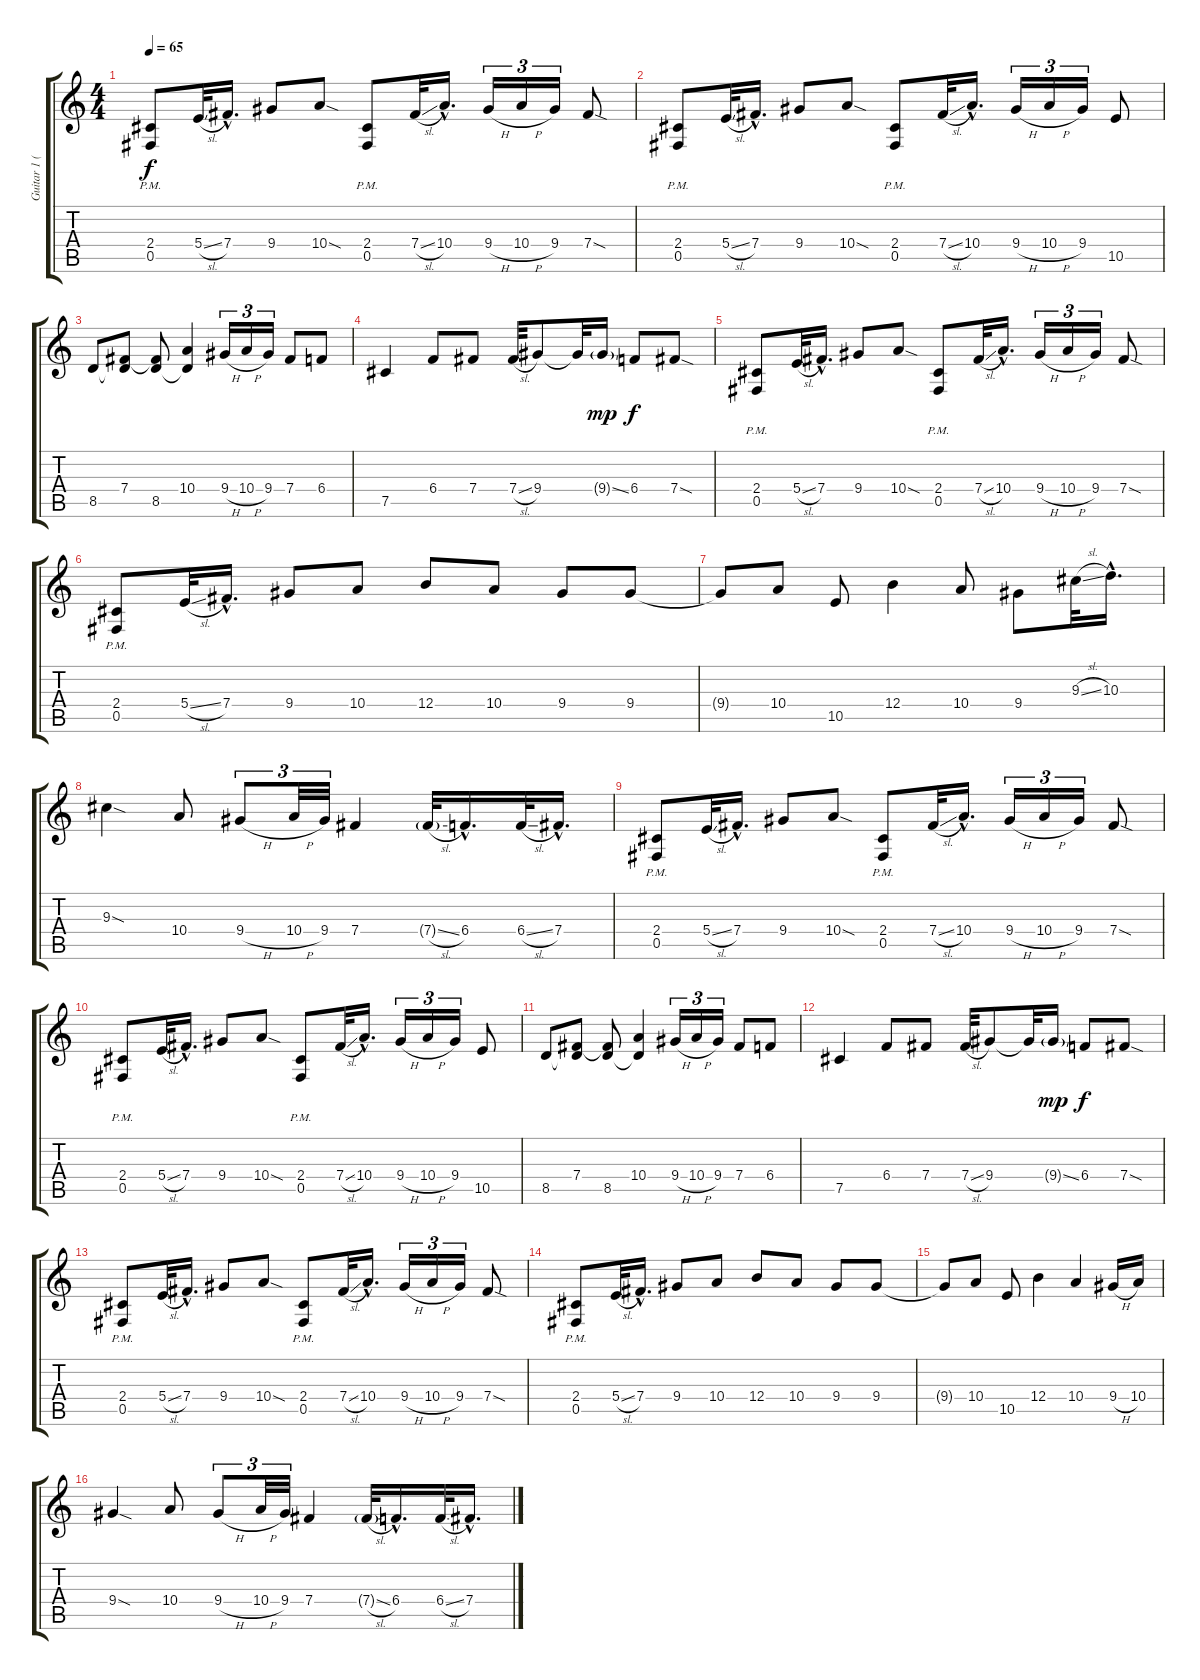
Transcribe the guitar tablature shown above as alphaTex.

\track ("Guitar 1 (Distortion)" "Guitar 1 (") {instrument distortionguitar}
\staff {score tabs}
\tuning (Db4 Ab3 E3 B2 Gb2 Db2) {hide}
\ts (4 4)
\tempo 65
\clef g2
\ks c
(2.4{pm} 0.5{pm}).8{dy f} 5.4{sl}.32 7.4{hac}.16{d} 9.4.8 10.4{sod}.8 (2.4{pm} 0.5{pm}).8 7.4{sl}.32 10.4{hac}.16{d} 9.4{h}.16{tu (3 2)} 10.4{h}.16{tu (3 2)} 9.4.16{tu (3 2)} 7.4{sod}.8 |
(2.4{pm} 0.5{pm}).8 5.4{sl}.32 7.4{hac}.16{d} 9.4.8 10.4{sod}.8 (2.4{pm} 0.5{pm}).8 7.4{sl}.32 10.4{hac}.16{d} 9.4{h}.16{tu (3 2)} 10.4{h}.16{tu (3 2)} 9.4.16{tu (3 2)} 10.5.8 |
8.5.8 (7.4 8.5{t}).8 (7.4{t} 8.5).8 (10.4 8.5{t}).4 9.4{h}.16{tu (3 2)} 10.4{h}.16{tu (3 2)} 9.4.16{tu (3 2)} 7.4.8 6.4.8 |
7.5.4 6.4.8 7.4.8 7.4{sl}.32 9.4.8 9.4{t}.32 9.4{ss g}.16{dy mp} 6.4.8{dy f} 7.4{sod}.8 |
(2.4{pm} 0.5{pm}).8 5.4{sl}.32 7.4{hac}.16{d} 9.4.8 10.4{sod}.8 (2.4{pm} 0.5{pm}).8 7.4{sl}.32 10.4{hac}.16{d} 9.4{h}.16{tu (3 2)} 10.4{h}.16{tu (3 2)} 9.4.16{tu (3 2)} 7.4{sod}.8 |
(2.4{pm} 0.5{pm}).8 5.4{sl}.32 7.4{hac}.16{d} 9.4.8 10.4.8 12.4.8 10.4.8 9.4.8 9.4.8 |
9.4{t}.8 10.4.8 10.5.8 12.4.4 10.4.8 9.4.8 9.3{sl}.32 10.3{hac}.16{d} |
9.3{sod}.4 10.4.8 9.4{h}.8{tu (3 2)} 10.4{h}.32{tu (3 2)} 9.4.32{tu (3 2)} 7.4.4 7.4{sl g}.32 6.4{hac}.16{d} 6.4{sl}.32 7.4{hac}.16{d} |
(2.4{pm} 0.5{pm}).8 5.4{sl}.32 7.4{hac}.16{d} 9.4.8 10.4{sod}.8 (2.4{pm} 0.5{pm}).8 7.4{sl}.32 10.4{hac}.16{d} 9.4{h}.16{tu (3 2)} 10.4{h}.16{tu (3 2)} 9.4.16{tu (3 2)} 7.4{sod}.8 |
(2.4{pm} 0.5{pm}).8 5.4{sl}.32 7.4{hac}.16{d} 9.4.8 10.4{sod}.8 (2.4{pm} 0.5{pm}).8 7.4{sl}.32 10.4{hac}.16{d} 9.4{h}.16{tu (3 2)} 10.4{h}.16{tu (3 2)} 9.4.16{tu (3 2)} 10.5.8 |
8.5.8 (7.4 8.5{t}).8 (7.4{t} 8.5).8 (10.4 8.5{t}).4 9.4{h}.16{tu (3 2)} 10.4{h}.16{tu (3 2)} 9.4.16{tu (3 2)} 7.4.8 6.4.8 |
7.5.4 6.4.8 7.4.8 7.4{sl}.32 9.4.8 9.4{t}.32 9.4{ss g}.16{dy mp} 6.4.8{dy f} 7.4{sod}.8 |
(2.4{pm} 0.5{pm}).8 5.4{sl}.32 7.4{hac}.16{d} 9.4.8 10.4{sod}.8 (2.4{pm} 0.5{pm}).8 7.4{sl}.32 10.4{hac}.16{d} 9.4{h}.16{tu (3 2)} 10.4{h}.16{tu (3 2)} 9.4.16{tu (3 2)} 7.4{sod}.8 |
(2.4{pm} 0.5{pm}).8 5.4{sl}.32 7.4{hac}.16{d} 9.4.8 10.4.8 12.4.8 10.4.8 9.4.8 9.4.8 |
9.4{t}.8 10.4.8 10.5.8 12.4.4 10.4.4 9.4{h}.16 10.4.16 |
9.4{sod}.4 10.4.8 9.4{h}.8{tu (3 2)} 10.4{h}.32{tu (3 2)} 9.4.32{tu (3 2)} 7.4.4 7.4{sl g}.32 6.4{hac}.16{d} 6.4{sl}.32 7.4{hac}.16{d}
